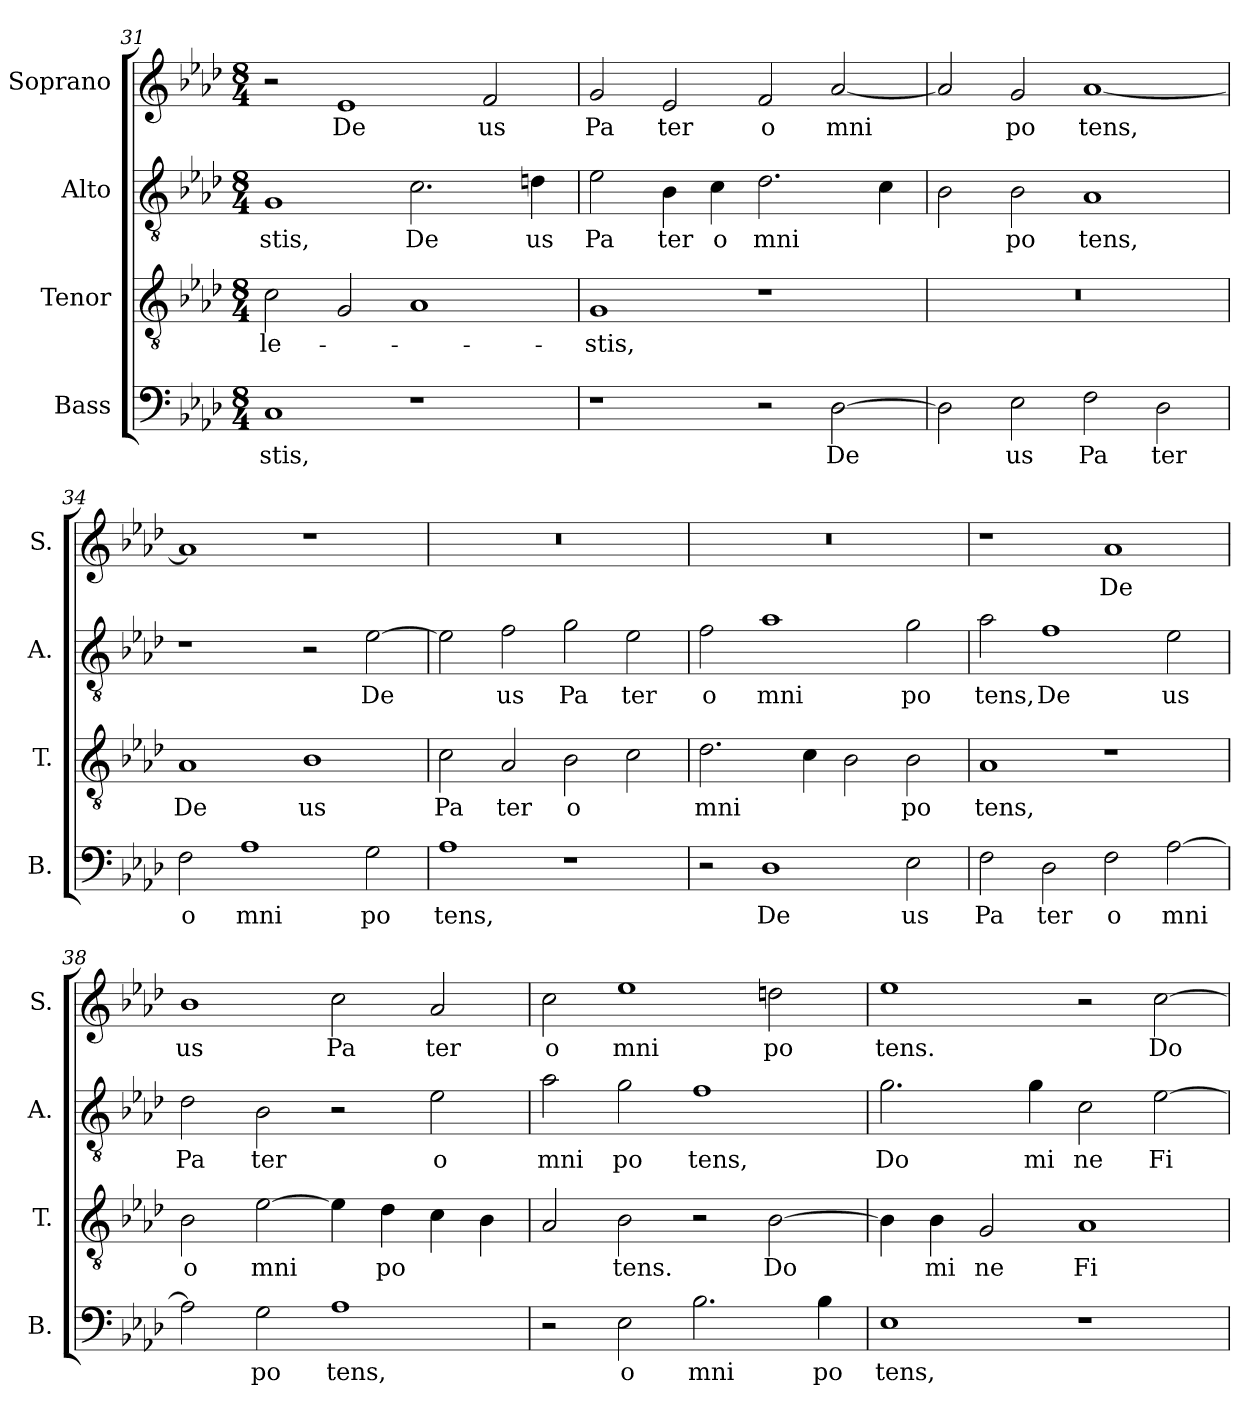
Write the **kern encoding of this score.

**kern	**text	**kern	**text	**kern	**text	**kern	**text
*part4	*part4	*part3	*part3	*part2	*part2	*part1	*part1
*staff4	*staff4	*staff3	*staff3	*staff2	*staff2	*staff1	*staff1
*I"Bass	*	*I"Tenor	*	*I"Alto	*	*I"Soprano	*
*I'B.	*	*I'T.	*	*I'A.	*	*I'S.	*
*clefF4	*	*clefGv2	*	*clefGv2	*	*clefG2	*
*k[b-e-a-d-]	*	*k[b-e-a-d-]	*	*k[b-e-a-d-]	*	*k[b-e-a-d-]	*
*M8/4	*	*M8/4	*	*M8/4	*	*M8/4	*
=31	=31	=31	=31	=31	=31	=31	=31
!	!LO:LY:b	!	!LO:LY:b	!	!LO:LY:b	!	!
1C	stis,	2c\	le-	1G	stis,	2r	.
!	!	!	!	!	!	!	!LO:LY:b
.	.	2G/	.	.	.	1e-	De
!	!	!	!	!	!LO:LY:b	!	!
1r	.	1A-	.	2.c\	De	.	.
!	!	!	!	!	!	!	!LO:LY:b
.	.	.	.	.	.	2f/	us
!	!	!	!	!	!LO:LY:b	!	!
.	.	.	.	4dn\	us	.	.
=32	=32	=32	=32	=32	=32	=32	=32
!	!	!	!LO:LY:b	!	!LO:LY:b	!	!LO:LY:b
1r	.	1G	stis,	2e-\	Pa	2g/	Pa
!	!	!	!	!	!LO:LY:b	!	!LO:LY:b
.	.	.	.	4B-\	ter	2e-/	ter
!	!	!	!	!	!LO:LY:b	!	!
.	.	.	.	4c\	o	.	.
!	!	!	!	!	!LO:LY:b	!	!LO:LY:b
2r	.	1r	.	2.d-\	mni	2f/	o
!	!LO:LY:b	!	!	!	!	!	!LO:LY:b
[2D-\	De	.	.	.	.	[2a-/	mni
.	.	.	.	4c\	.	.	.
=33	=33	=33	=33	=33	=33	=33	=33
2D-\]	.	0r	.	2B-\	.	2a-/]	.
!	!LO:LY:b	!	!	!	!LO:LY:b	!	!LO:LY:b
2E-\	us	.	.	2B-\	po	2g/	po
!	!LO:LY:b	!	!	!	!LO:LY:b	!	!LO:LY:b
2F\	Pa	.	.	1A-	tens,	[1a-	tens,
!	!LO:LY:b	!	!	!	!	!	!
2D-\	ter	.	.	.	.	.	.
=34	=34	=34	=34	=34	=34	=34	=34
!	!LO:LY:b	!	!LO:LY:b	!	!	!	!
2F\	o	1A-	De	1r	.	1a-]	.
!	!LO:LY:b	!	!	!	!	!	!
1A-	mni	.	.	.	.	.	.
!	!	!	!LO:LY:b	!	!	!	!
.	.	1B-	us	2r	.	1r	.
!	!LO:LY:b	!	!	!	!LO:LY:b	!	!
2G\	po	.	.	[2e-\	De	.	.
!!LO:LB:g=z
=35	=35	=35	=35	=35	=35	=35	=35
!	!LO:LY:b	!	!LO:LY:b	!	!	!	!
1A-	tens,	2c\	Pa	2e-\]	.	0r	.
!	!	!	!LO:LY:b	!	!LO:LY:b	!	!
.	.	2A-/	ter	2f\	us	.	.
!	!	!	!LO:LY:b	!	!LO:LY:b	!	!
1r	.	2B-\	o	2g\	Pa	.	.
!	!	!	!	!	!LO:LY:b	!	!
.	.	2c\	.	2e-\	ter	.	.
=36	=36	=36	=36	=36	=36	=36	=36
!	!	!	!LO:LY:b	!	!LO:LY:b	!	!
2r	.	2.d-\	mni	2f\	o	0r	.
!	!LO:LY:b	!	!	!	!LO:LY:b	!	!
1D-	De	.	.	1a-	mni	.	.
.	.	4c\	.	.	.	.	.
.	.	2B-\	.	.	.	.	.
!	!LO:LY:b	!	!LO:LY:b	!	!LO:LY:b	!	!
2E-\	us	2B-\	po	2g\	po	.	.
=37	=37	=37	=37	=37	=37	=37	=37
!	!LO:LY:b	!	!LO:LY:b	!	!LO:LY:b	!	!
2F\	Pa	1A-	tens,	2a-\	tens,	1r	.
!	!LO:LY:b	!	!	!	!LO:LY:b	!	!
2D-\	ter	.	.	1f	De	.	.
!	!LO:LY:b	!	!	!	!	!	!LO:LY:b
2F\	o	1r	.	.	.	1a-	De
!	!LO:LY:b	!	!	!	!LO:LY:b	!	!
[2A-\	mni	.	.	2e-\	us	.	.
=38	=38	=38	=38	=38	=38	=38	=38
!	!	!	!LO:LY:b	!	!LO:LY:b	!	!LO:LY:b
2A-\]	.	2B-\	o	2d-\	Pa	1b-	us
!	!LO:LY:b	!	!LO:LY:b	!	!LO:LY:b	!	!
2G\	po	[2e-\	mni	2B-\	ter	.	.
!	!LO:LY:b	!	!	!	!	!	!LO:LY:b
1A-	tens,	4e-\]	.	2r	.	2cc\	Pa
!	!	!	!LO:LY:b	!	!	!	!
.	.	4d-\	po	.	.	.	.
!	!	!	!	!	!LO:LY:b	!	!LO:LY:b
.	.	4c\	.	2e-\	o	2a-/	ter
.	.	4B-\	.	.	.	.	.
=39	=39	=39	=39	=39	=39	=39	=39
!	!	!	!	!	!LO:LY:b	!	!LO:LY:b
2r	.	2A-/	.	2a-\	mni	2cc\	o
!	!LO:LY:b	!	!LO:LY:b	!	!LO:LY:b	!	!LO:LY:b
2E-\	o	2B-\	tens.	2g\	po	1ee-	mni
!	!LO:LY:b	!	!	!	!LO:LY:b	!	!
2.B-\	mni	2r	.	1f	tens,	.	.
!	!	!	!LO:LY:b	!	!	!	!LO:LY:b
.	.	[2B-\	Do	.	.	2ddn\	po
!	!LO:LY:b	!	!	!	!	!	!
4B-\	po	.	.	.	.	.	.
=40	=40	=40	=40	=40	=40	=40	=40
!	!LO:LY:b	!	!	!	!LO:LY:b	!	!LO:LY:b
1E-	tens,	4B-\]	.	2.g\	Do	1ee-	tens.
!	!	!	!LO:LY:b	!	!	!	!
.	.	4B-\	mi	.	.	.	.
!	!	!	!LO:LY:b	!	!	!	!
.	.	2G/	ne	.	.	.	.
!	!	!	!	!	!LO:LY:b	!	!
.	.	.	.	4g\	mi	.	.
!	!	!	!LO:LY:b	!	!LO:LY:b	!	!
1r	.	1A-	Fi	2c\	ne	2r	.
!	!	!	!	!	!LO:LY:b	!	!LO:LY:b
.	.	.	.	[2e-\	Fi	[2cc\	Do
=	=	=	=	=	=	=	=
*-	*-	*-	*-	*-	*-	*-	*-
